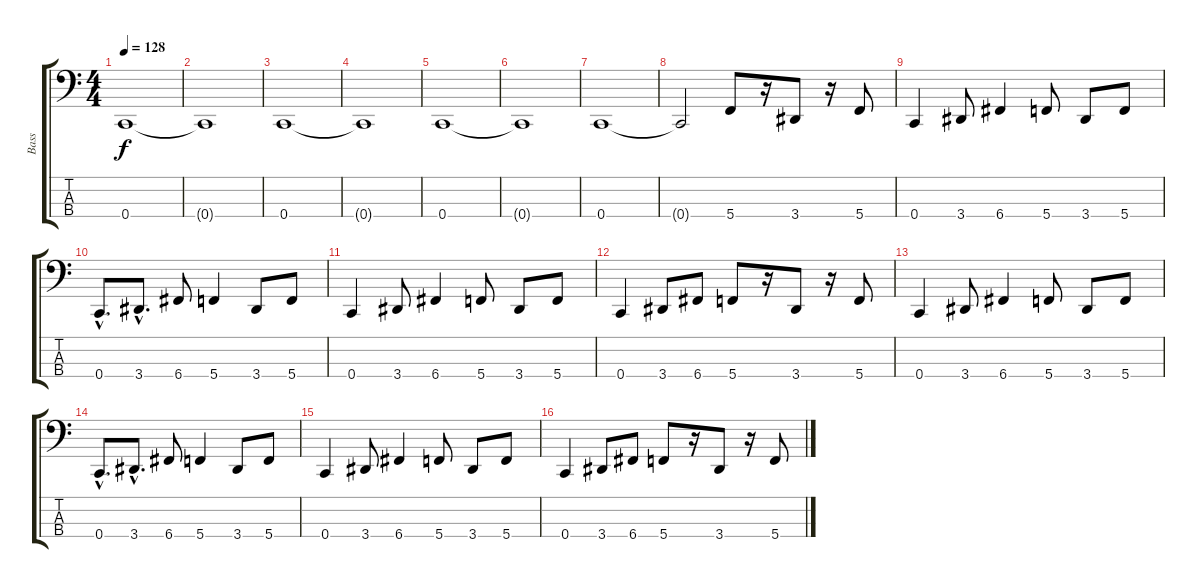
\track ("Bass" "Bass") {instrument electricbasspick}
\staff {score tabs}
\tuning (F2 C2 G1 C1) {hide}
\ts (4 4)
\tempo 128
\clef f4
\ks c
0.4.1{dy f} |
0.4{t}.1 |
0.4.1 |
0.4{t}.1 |
0.4.1 |
0.4{t}.1 |
0.4.1 |
0.4{t}.2 5.4.8 r.16 3.4.8 r.16 5.4.8 |
0.4.4 3.4.8 6.4.4 5.4.8 3.4.8 5.4.8 |
0.4{hac}.8{d} 3.4{hac}.8{d} 6.4.8 5.4.4 3.4.8 5.4.8 |
0.4.4 3.4.8 6.4.4 5.4.8 3.4.8 5.4.8 |
0.4.4 3.4.8 6.4.8 5.4.8 r.16 3.4.8 r.16 5.4.8 |
0.4.4 3.4.8 6.4.4 5.4.8 3.4.8 5.4.8 |
0.4{hac}.8{d} 3.4{hac}.8{d} 6.4.8 5.4.4 3.4.8 5.4.8 |
0.4.4 3.4.8 6.4.4 5.4.8 3.4.8 5.4.8 |
0.4.4 3.4.8 6.4.8 5.4.8 r.16 3.4.8 r.16 5.4.8
